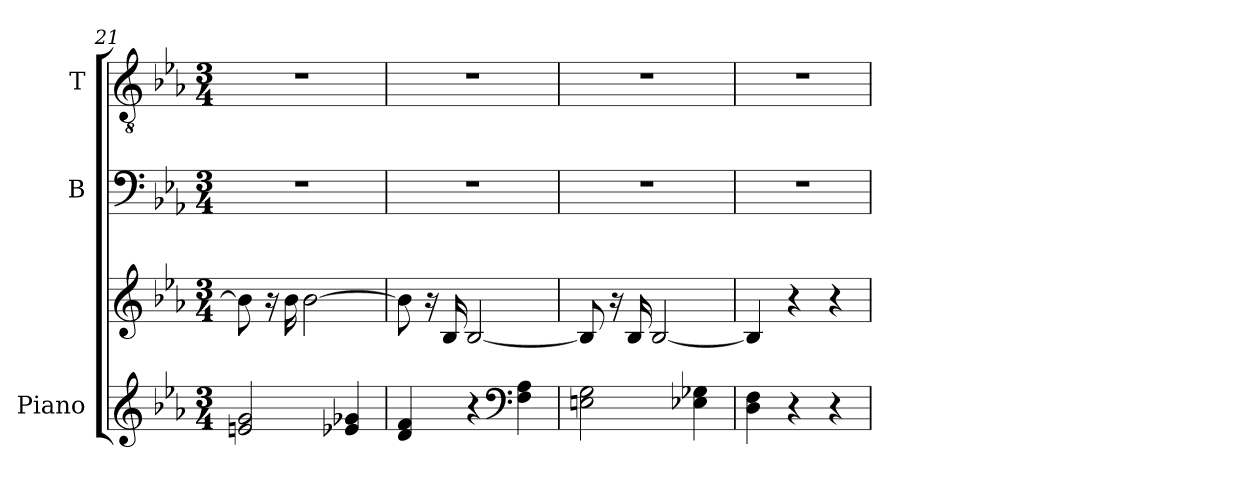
**kern	**kern	**kern	**kern
*part3	*part3	*part2	*part1
*staff4	*staff3	*staff2	*staff1
*I"Piano	*	*I"B	*I"T
*I'Pno	*	*I'B	*I'T
*clefG2	*clefG2	*clefF4	*clefGv2
*k[b-e-a-]	*k[b-e-a-]	*k[b-e-a-]	*k[b-e-a-]
*M3/4	*M3/4	*M3/4	*M3/4
=21	=21	=21	=21
2en/ 2g/	8b-\]	2.r	2.r
.	16r	.	.
.	16b-\	.	.
.	[2b-\	.	.
4e-X/ 4g-X/	.	.	.
=22	=22	=22	=22
4d/ 4f/	8b-\]	2.r	2.r
.	16r	.	.
.	16B-/	.	.
4r	[2B-/	.	.
*clefF4	*	*	*
4F\ 4A-\	.	.	.
=23	=23	=23	=23
2En\ 2G\	8B-/]	2.r	2.r
.	16r	.	.
.	16B-/	.	.
.	[2B-/	.	.
4E-X\ 4G-X\	.	.	.
=24	=24	=24	=24
4D\ 4F\	4B-/]	2.r	2.r
4r	4r	.	.
4r	4r	.	.
=	=	=	=
*-	*-	*-	*-
